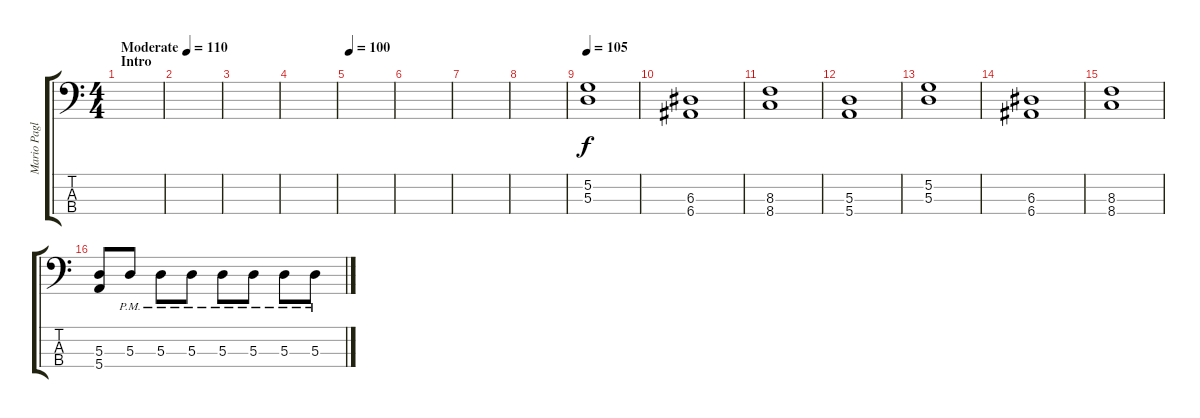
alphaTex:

\track ("Mario Pagliarulo (Bass)" "Mario Pagl") {instrument electricbassfinger}
\staff {score tabs}
\tuning (G2 D2 A1 E1) {hide}
\ts (4 4)
\section ("" "Intro")
\tempo (110 "Moderate")
\tempo 100
\tempo 105
\tempo (110 "Moderate")
\clef f4
\ks c
|
|
|
|
\tempo 100
|
|
|
|
\tempo 105
(5.2 5.3).1 |
(6.3 6.4).1 |
(8.3 8.4).1 |
(5.3 5.4).1 |
(5.2 5.3).1 |
(6.3 6.4).1 |
(8.3 8.4).1 |
(5.3 5.4).8 5.3{pm}.8 5.3{pm}.8 5.3{pm}.8 5.3{pm}.8 5.3{pm}.8 5.3{pm}.8 5.3{pm}.8
